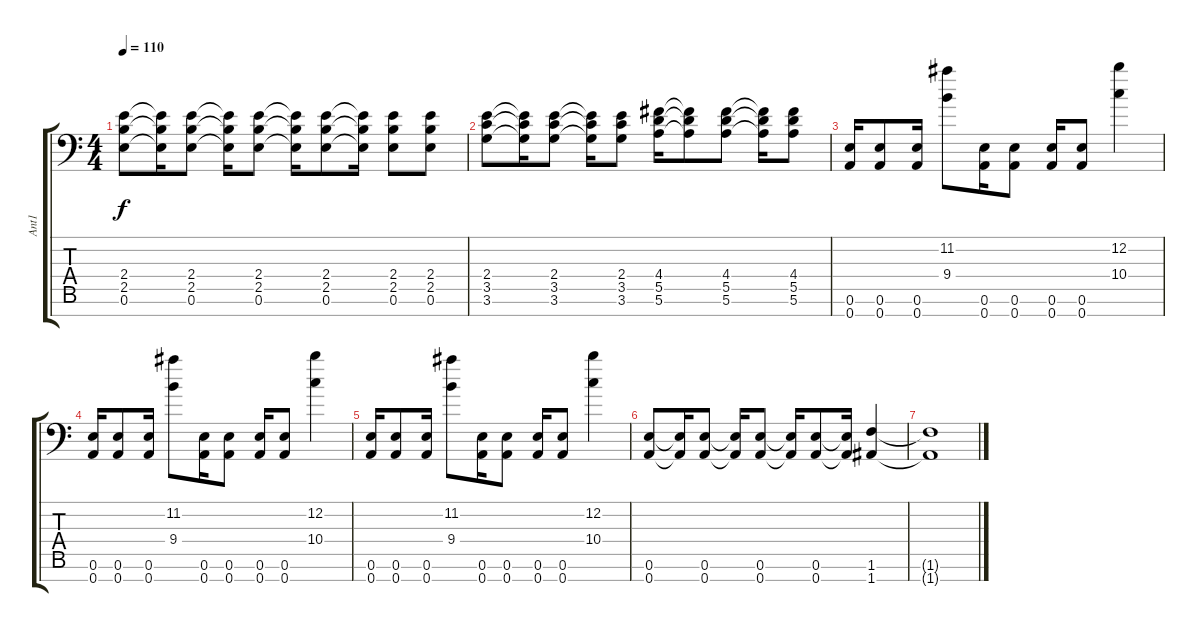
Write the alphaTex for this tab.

\track ("Ant1" "Ant1") {instrument distortionguitar}
\staff {score tabs}
\tuning (E4 B3 G3 D3 A2 E2 A1) {hide}
\ts (4 4)
\tempo 110
\clef f4
\ks c
(2.4 2.5 0.6).8{dy f} (2.4{t} 2.5{t} 0.6{t}).16 (2.4 2.5 0.6).8 (2.4{t} 2.5{t} 0.6{t}).16 (2.4 2.5 0.6).8 (2.4{t} 2.5{t} 0.6{t}).16 (2.4 2.5 0.6).8 (2.4{t} 2.5{t} 0.6{t}).16 (2.4 2.5 0.6).8 (2.4 2.5 0.6).8 |
(2.4 3.5 3.6).8 (2.4{t} 3.5{t} 3.6{t}).16 (2.4 3.5 3.6).8 (2.4{t} 3.5{t} 3.6{t}).16 (2.4 3.5 3.6).8 (4.4 5.5 5.6).16 (4.4{t} 5.5{t} 5.6{t}).8 (4.4 5.5 5.6).8 (4.4{t} 5.5{t} 5.6{t}).16 (4.4 5.5 5.6).8 |
(0.6 0.7).16 (0.6 0.7).8 (0.6 0.7).16 (11.2 9.4).8 (0.6 0.7).16 (0.6 0.7).8 (0.6 0.7).16 (0.6 0.7).8 (12.2 10.4).4 |
(0.6 0.7).16 (0.6 0.7).8 (0.6 0.7).16 (11.2 9.4).8 (0.6 0.7).16 (0.6 0.7).8 (0.6 0.7).16 (0.6 0.7).8 (12.2 10.4).4 |
(0.6 0.7).16 (0.6 0.7).8 (0.6 0.7).16 (11.2 9.4).8 (0.6 0.7).16 (0.6 0.7).8 (0.6 0.7).16 (0.6 0.7).8 (12.2 10.4).4 |
(0.6 0.7).8 (0.6{t} 0.7{t}).16 (0.6 0.7).8 (0.6{t} 0.7{t}).16 (0.6 0.7).8 (0.6{t} 0.7{t}).16 (0.6 0.7).8 (0.6{t} 0.7{t}).16 (1.6 1.7).4 |
(1.6{t} 1.7{t}).1
